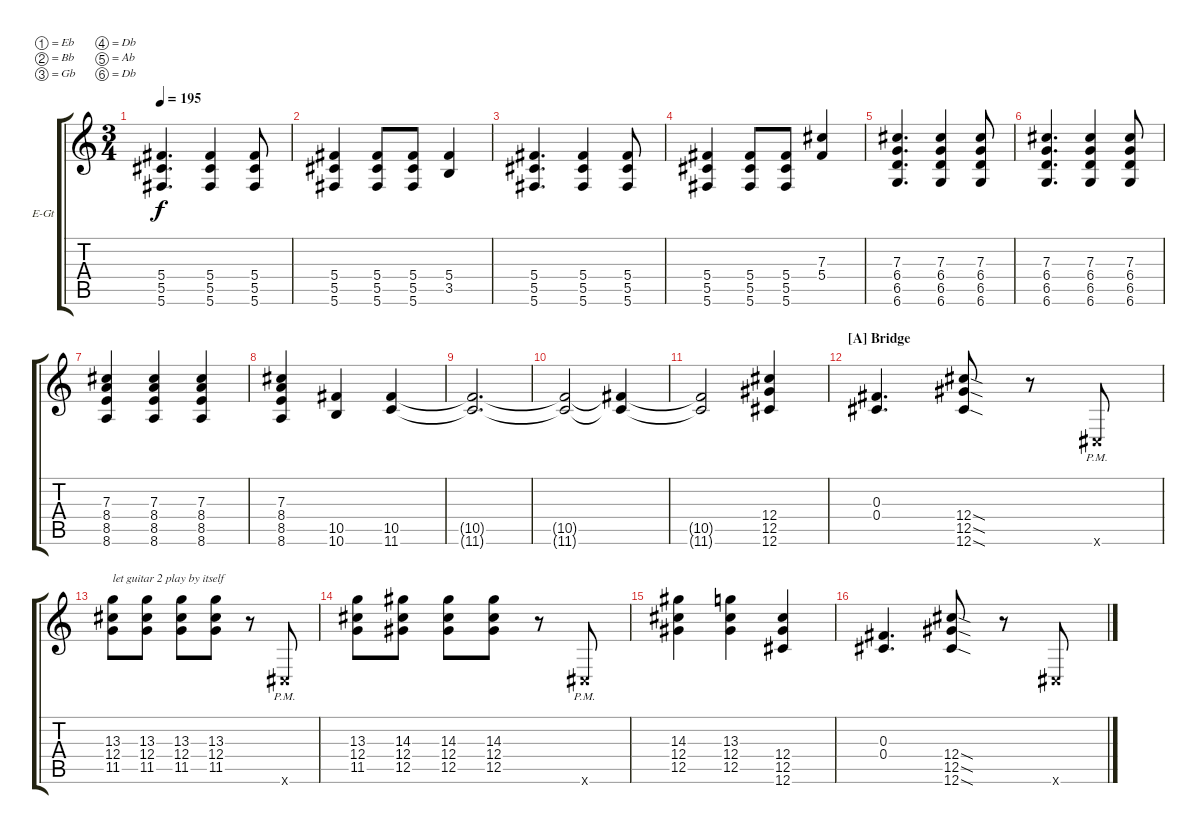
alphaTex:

\bracketExtendMode groupsimilarinstruments
\firstSystemTrackNameOrientation horizontal
\otherSystemsTrackNameOrientation horizontal
\track ("Electric Guitar 2" "E-Gt") {instrument distortionguitar}
\staff {score tabs}
\tuning (Eb4 Bb3 Gb3 Db3 Ab2 Db2)
\ts (3 4)
\tempo 195
\clef g2
\ks c
(5.6 5.5 5.4).4{d dy f} (5.6 5.5 5.4).4 (5.6 5.5 5.4).8 |
(5.4 5.6 5.5).4 (5.6 5.5 5.4).8 (5.4 5.5 5.6).8 (3.5 5.4).4 |
(5.6 5.5 5.4).4{d} (5.6 5.5 5.4).4 (5.6 5.5 5.4).8 |
(5.4 5.6 5.5).4 (5.6 5.5 5.4).8 (5.4 5.5 5.6).8 (7.3 5.4).4 |
(6.6 6.5 6.4 7.3).4{d} (7.3 6.4 6.5 6.6).4 (6.6 6.5 6.4 7.3).8 |
(6.6 6.5 6.4 7.3).4{d} (7.3 6.4 6.5 6.6).4 (6.6 6.5 6.4 7.3).8 |
(8.6 8.5 8.4 7.3).4 (8.6 8.5 8.4 7.3).4 (8.6 8.5 8.4 7.3).4 |
(8.6 8.5 8.4 7.3).4 (10.6 10.5).4 (11.6 10.5).4 |
(11.6{t} 10.5{t}).2{d} |
(11.6{t} 10.5{t}).2 (11.6{t} 10.5{t}).4 |
(11.6{t} 10.5{t}).2 (12.6 12.5 12.4).4 |
\section ("A" "Bridge")
(0.3 0.4).4{d} (12.6{sod} 12.5{sod} 12.4{sod}).8 r.8 0.6{pm x}.8 |
(11.5 12.4 13.3).8{txt "let guitar 2 play by itself"} (11.5 12.4 13.3).8 (11.5 12.4 13.3).8 (11.5 12.4 13.3).8 r.8 0.6{pm x}.8 |
(11.5 12.4 13.3).8 (12.5 12.4 14.3).8 (12.5 12.4 14.3).8 (12.5 12.4 14.3).8 r.8 0.6{pm x}.8 |
(12.5 12.4 14.3).4 (13.3 12.4 12.5).4 (12.6 12.5 12.4).4 |
(0.4 0.3).4{d} (12.6{sod} 12.5{sod} 12.4{sod}).8 r.8 0.6{x}.8
